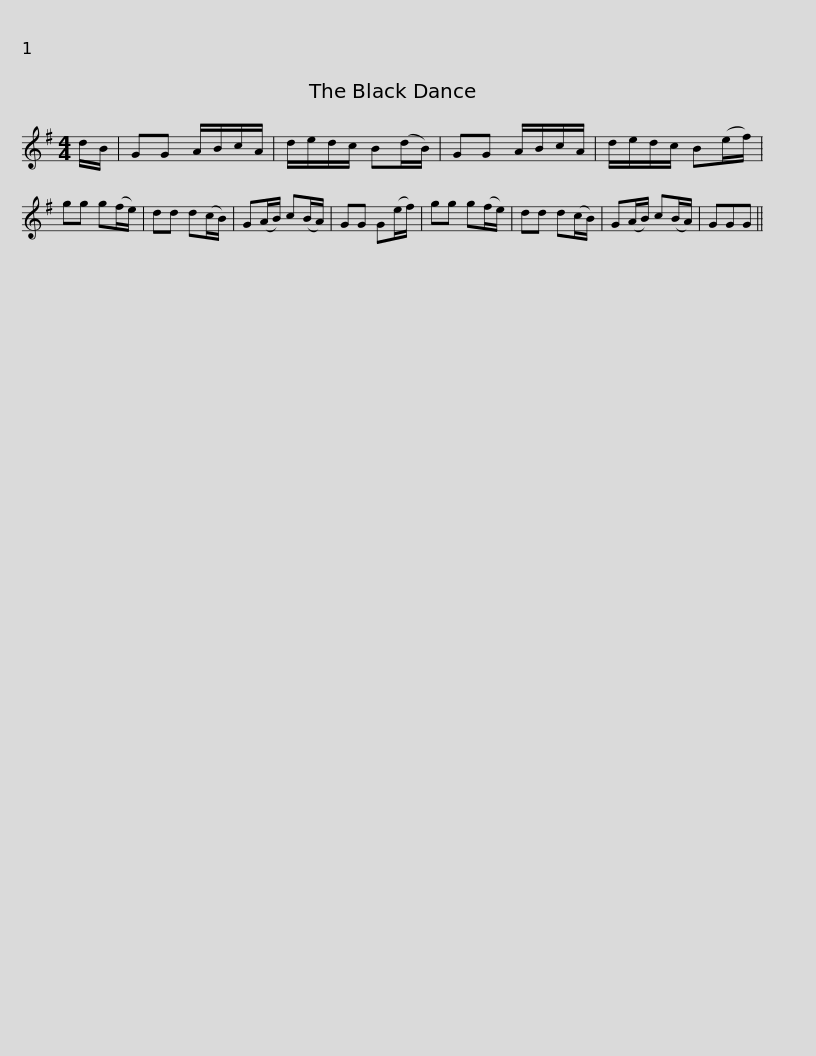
X:1
L:1/8
M:4/4
I:linebreak $
K:G
V:1 treble
V:1
 d/B/ | GG A/B/c/A/ | d/e/d/c/ B(d/B/) | GG A/B/c/A/ | d/e/d/c/ B(e/f/) | %5
 gg g(f/e/) | dd d(c/B/) | G(A/B/) c(B/A/) |$ GG G(e/f/) | gg g(f/e/) | %10
 dd d(c/B/) | G(A/B/) c(B/A/) | GGG || %13
